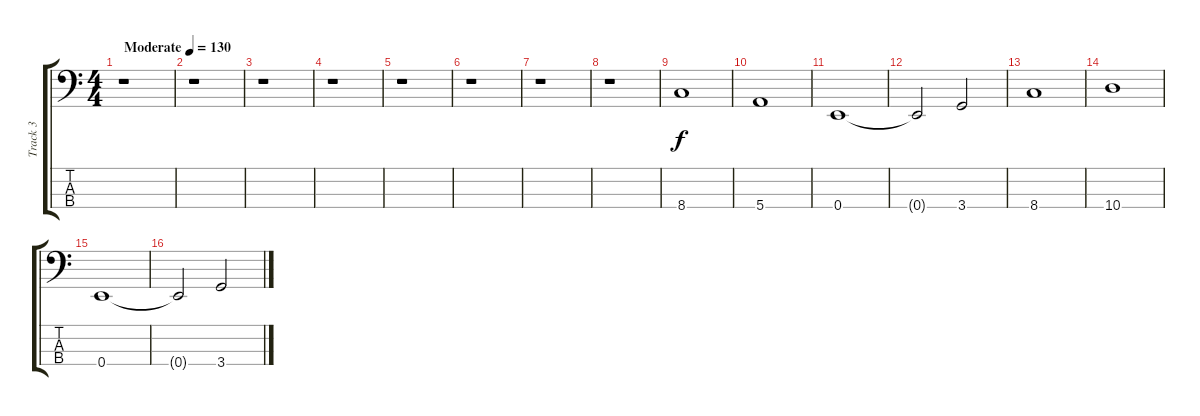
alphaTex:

\track ("Track 3" "Track 3") {instrument electricbassfinger}
\staff {score tabs}
\tuning (G2 D2 A1 E1) {hide}
\ts (4 4)
\tempo (130 "Moderate")
\clef f4
\ks c
r.1{dy f instrument electricbassfinger} |
r.1 |
r.1 |
r.1 |
r.1 |
r.1 |
r.1 |
r.1 |
8.4.1 |
5.4.1 |
0.4.1 |
0.4{t}.2 3.4.2 |
8.4.1 |
10.4.1 |
0.4.1 |
0.4{t}.2 3.4.2
